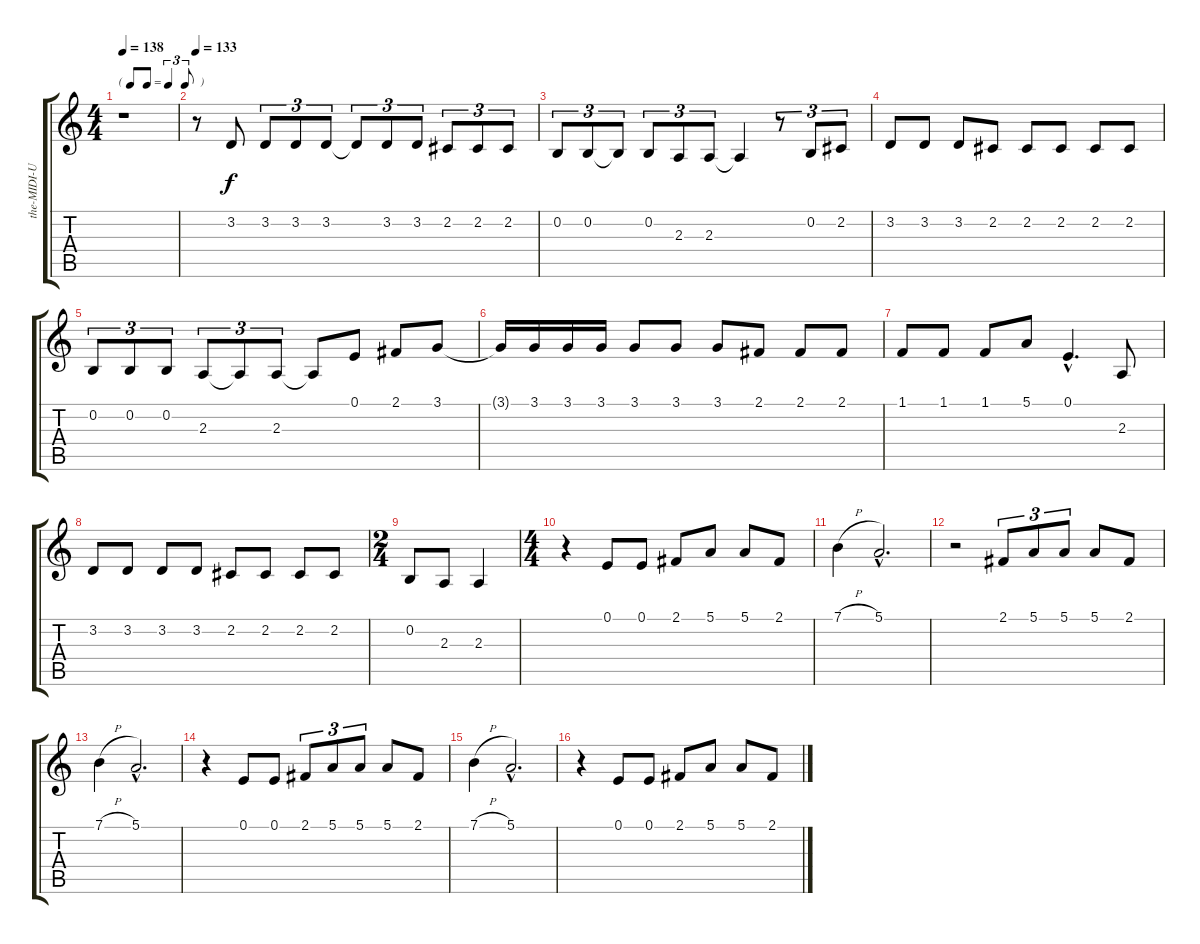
\track ("the-MIDI-Universe@" "the-MIDI-U") {instrument tenorsax}
\staff {score tabs}
\tuning (E4 B3 G3 D3 A2 E2) {hide}
\ts (4 4)
\tf triplet8th
\tempo 138
\clef g2
\ks c
r.1{dy f} |
\tempo 133
r.8 3.2.8 3.2.8{tu (3 2)} 3.2.8{tu (3 2)} 3.2.8{tu (3 2)} 3.2{t}.8{tu (3 2)} 3.2.8{tu (3 2)} 3.2.8{tu (3 2)} 2.2.8{tu (3 2)} 2.2.8{tu (3 2)} 2.2.8{tu (3 2)} |
0.2.8{tu (3 2)} 0.2.8{tu (3 2)} 0.2{t}.8{tu (3 2)} 0.2.8{tu (3 2)} 2.3.8{tu (3 2)} 2.3.8{tu (3 2)} 2.3{t}.4 r.8{tu (3 2)} 0.2.8{tu (3 2)} 2.2.8{tu (3 2)} |
3.2.8 3.2.8 3.2.8 2.2.8 2.2.8 2.2.8 2.2.8 2.2.8 |
0.2.8{tu (3 2)} 0.2.8{tu (3 2)} 0.2.8{tu (3 2)} 2.3.8{tu (3 2)} 2.3{t}.8{tu (3 2)} 2.3.8{tu (3 2)} 2.3{t}.8 0.1.8 2.1.8 3.1.8 |
3.1{t}.16 3.1.16 3.1.16 3.1.16 3.1.8 3.1.8 3.1.8 2.1.8 2.1.8 2.1.8 |
1.1.8 1.1.8 1.1.8 5.1.8 0.1{hac}.4{d} 2.3.8 |
3.2.8 3.2.8 3.2.8 3.2.8 2.2.8 2.2.8 2.2.8 2.2.8 |
\ts (2 4)
0.2.8 2.3.8 2.3.4 |
\ts (4 4)
r.4 0.1.8 0.1.8 2.1.8 5.1.8 5.1.8 2.1.8 |
7.1{h}.4 5.1{hac}.2{d} |
r.2 2.1.8{tu (3 2)} 5.1.8{tu (3 2)} 5.1.8{tu (3 2)} 5.1.8 2.1.8 |
7.1{h}.4 5.1{hac}.2{d} |
r.4 0.1.8 0.1.8 2.1.8{tu (3 2)} 5.1.8{tu (3 2)} 5.1.8{tu (3 2)} 5.1.8 2.1.8 |
7.1{h}.4 5.1{hac}.2{d} |
r.4 0.1.8 0.1.8 2.1.8 5.1.8 5.1.8 2.1.8
